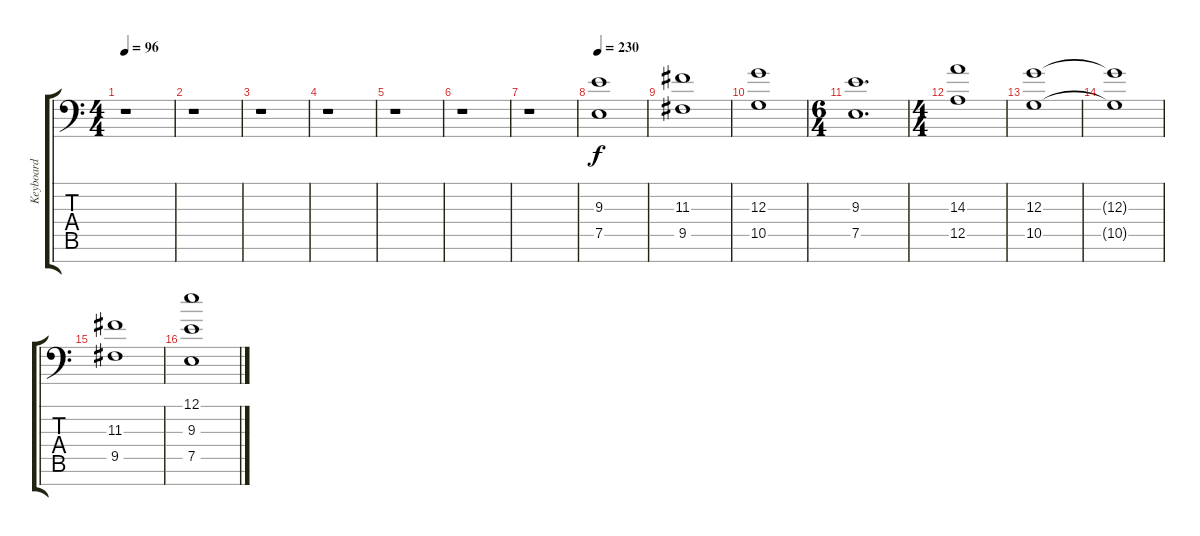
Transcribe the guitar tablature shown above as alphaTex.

\track ("Keyboard" "Keyboard") {instrument synthstrings2}
\staff {score tabs}
\tuning (E4 B3 G3 D3 A2 E2 A1) {hide}
\ts (4 4)
\tempo 96
\clef f4
\ks c
r.1{dy f} |
r.1 |
r.1 |
r.1 |
r.1 |
r.1 |
r.1 |
\tempo 230
(9.3 7.5).1 |
(11.3 9.5).1 |
(12.3 10.5).1 |
\ts (6 4)
(9.3 7.5).1{d} |
\ts (4 4)
(14.3 12.5).1 |
(12.3 10.5).1 |
(12.3{t} 10.5{t}).1 |
(11.3 9.5).1 |
(12.1 9.3 7.5).1
